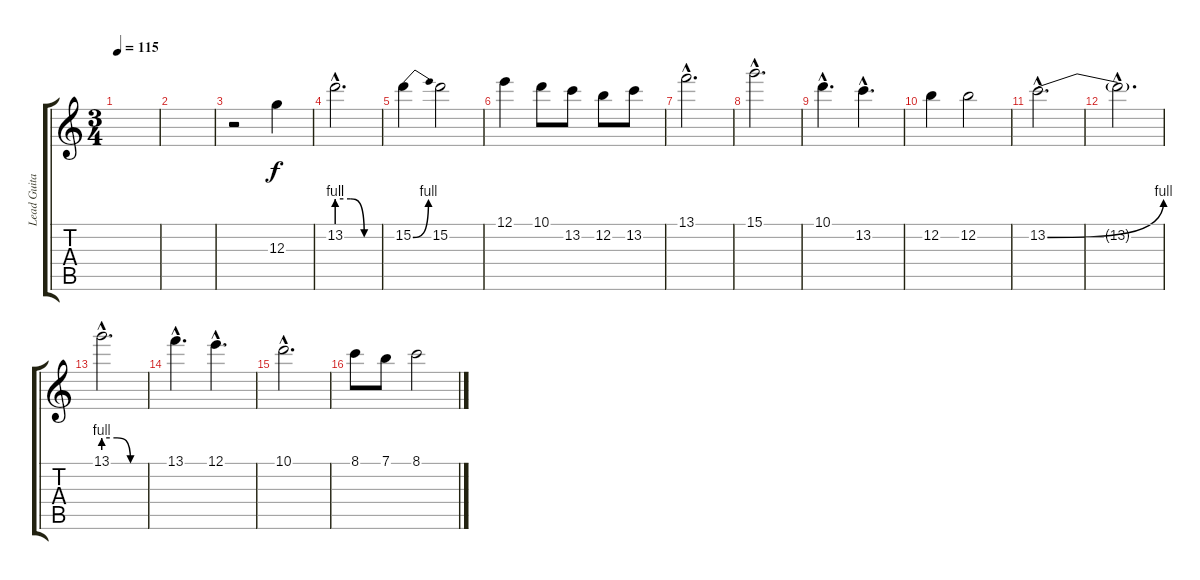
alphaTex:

\track ("Lead Guitar" "Lead Guita") {instrument electricguitarjazz}
\staff {score tabs}
\tuning (E4 B3 G3 D3 A2 E2) {hide}
\ts (3 4)
\tempo 115
\clef g2
\ks c
|
|
r.2 12.3.4 |
13.2{be (custom 0 4 20 4 40 0 60 0) hac}.2{d} |
15.2{be (bend 0 0 60 4)}.4 15.2.2 |
12.1.4 10.1.8 13.2.8 12.2.8 13.2.8 |
13.1{hac}.2{d} |
15.1{hac}.2{d} |
10.1{hac}.4{d} 13.2{hac}.4{d} |
12.2.4 12.2.2 |
13.2{be (bend 0 0 60 4) hac}.2{d} |
13.2{hac t}.2{d} |
13.1{be (custom 0 4 20 4 40 0 60 0) hac}.2{d} |
13.1{hac}.4{d} 12.1{hac}.4{d} |
10.1{hac}.2{d} |
8.1.8 7.1.8 8.1.2
